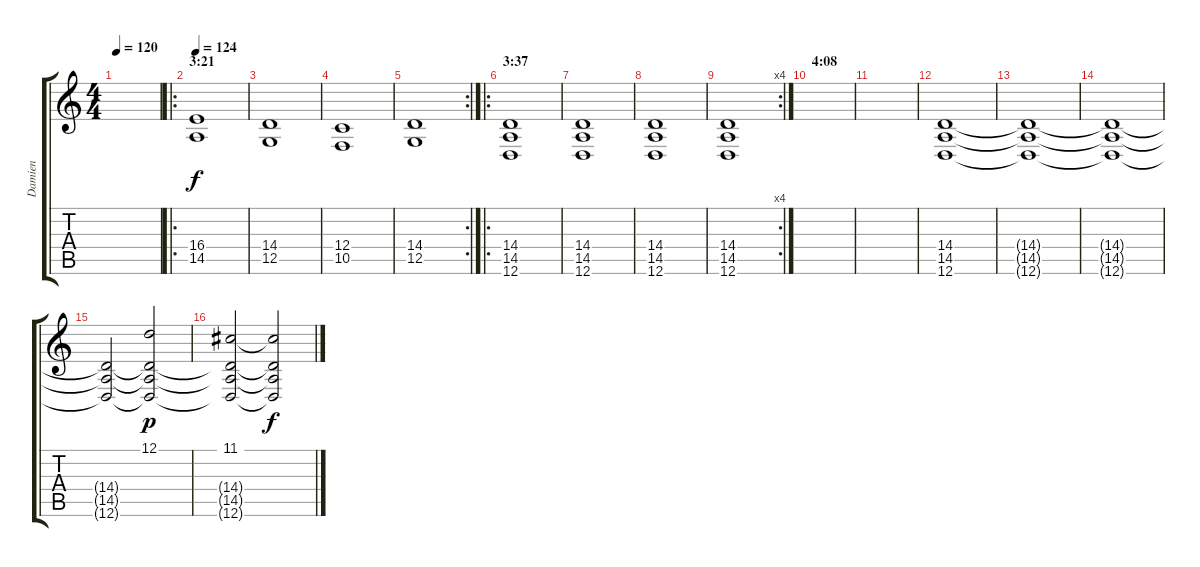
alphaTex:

\track ("Damien" "Damien") {instrument choiraahs}
\staff {score tabs}
\tuning (D4 A3 F3 C3 G2 D2) {hide}
\ts (4 4)
\tempo 120
\clef g2
\ks c
|
\ro
\section ("" "3:21")
\tempo 124
(16.4 14.5).1 |
(14.4 12.5).1 |
(12.4 10.5).1 |
\rc 2
(14.4 12.5).1 |
\ro
\section ("" "3:37")
(14.4 14.5 12.6).1 |
(14.4 14.5 12.6).1 |
(14.4 14.5 12.6).1 |
\rc 4
(14.4 14.5 12.6).1 |
\section ("" "4:08")
|
|
(14.4 14.5 12.6).1 |
(14.4{t} 14.5{t} 12.6{t}).1 |
(14.4{t} 14.5{t} 12.6{t}).1 |
(14.4{t} 14.5{t} 12.6{t}).2 (12.1 14.4{t} 14.5{t} 12.6{t}).2{dy p} |
(11.1 14.4{t} 14.5{t} 12.6{t}).2 (11.1{t} 14.4{t} 14.5{t} 12.6{t}).2{dy f}
